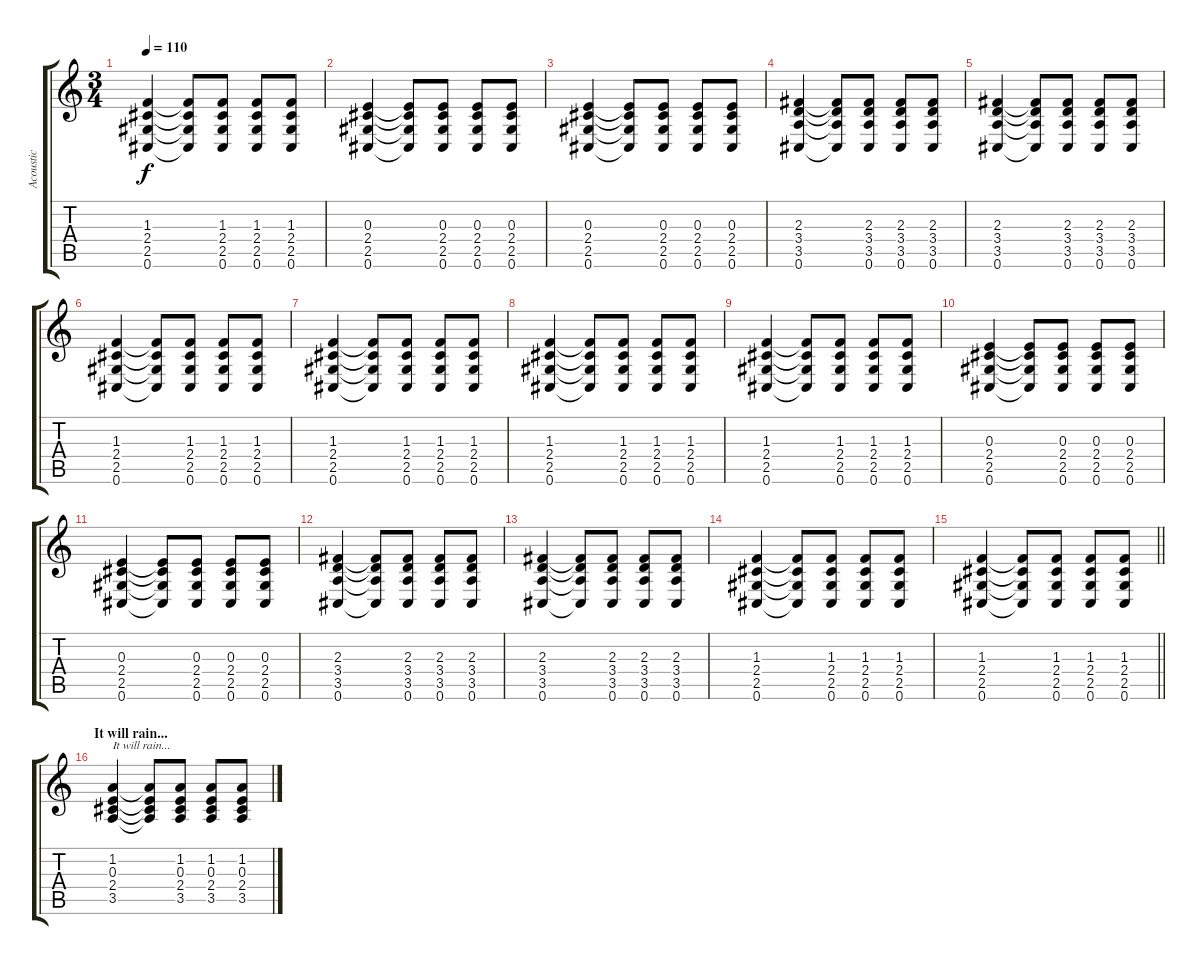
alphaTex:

\track ("Acoustic" "Acoustic") {instrument acousticguitarsteel}
\staff {score tabs}
\tuning (Db4 Ab3 E3 B2 Gb2 Db2) {hide}
\ts (3 4)
\tempo 110
\clef g2
\ks c
(1.3 2.4 2.5 0.6).4{dy f} (1.3{t} 2.4{t} 2.5{t} 0.6{t}).8 (1.3 2.4 2.5 0.6).8 (1.3 2.4 2.5 0.6).8 (1.3 2.4 2.5 0.6).8 |
(0.3 2.4 2.5 0.6).4 (0.3{t} 2.4{t} 2.5{t} 0.6{t}).8 (0.3 2.4 2.5 0.6).8 (0.3 2.4 2.5 0.6).8 (0.3 2.4 2.5 0.6).8 |
(0.3 2.4 2.5 0.6).4 (0.3{t} 2.4{t} 2.5{t} 0.6{t}).8 (0.3 2.4 2.5 0.6).8 (0.3 2.4 2.5 0.6).8 (0.3 2.4 2.5 0.6).8 |
(2.3 3.4 3.5 0.6).4 (2.3{t} 3.4{t} 3.5{t} 0.6{t}).8 (2.3 3.4 3.5 0.6).8 (2.3 3.4 3.5 0.6).8 (2.3 3.4 3.5 0.6).8 |
(2.3 3.4 3.5 0.6).4 (2.3{t} 3.4{t} 3.5{t} 0.6{t}).8 (2.3 3.4 3.5 0.6).8 (2.3 3.4 3.5 0.6).8 (2.3 3.4 3.5 0.6).8 |
(1.3 2.4 2.5 0.6).4 (1.3{t} 2.4{t} 2.5{t} 0.6{t}).8 (1.3 2.4 2.5 0.6).8 (1.3 2.4 2.5 0.6).8 (1.3 2.4 2.5 0.6).8 |
(1.3 2.4 2.5 0.6).4 (1.3{t} 2.4{t} 2.5{t} 0.6{t}).8 (1.3 2.4 2.5 0.6).8 (1.3 2.4 2.5 0.6).8 (1.3 2.4 2.5 0.6).8 |
(1.3 2.4 2.5 0.6).4 (1.3{t} 2.4{t} 2.5{t} 0.6{t}).8 (1.3 2.4 2.5 0.6).8 (1.3 2.4 2.5 0.6).8 (1.3 2.4 2.5 0.6).8 |
(1.3 2.4 2.5 0.6).4 (1.3{t} 2.4{t} 2.5{t} 0.6{t}).8 (1.3 2.4 2.5 0.6).8 (1.3 2.4 2.5 0.6).8 (1.3 2.4 2.5 0.6).8 |
(0.3 2.4 2.5 0.6).4 (0.3{t} 2.4{t} 2.5{t} 0.6{t}).8 (0.3 2.4 2.5 0.6).8 (0.3 2.4 2.5 0.6).8 (0.3 2.4 2.5 0.6).8 |
(0.3 2.4 2.5 0.6).4 (0.3{t} 2.4{t} 2.5{t} 0.6{t}).8 (0.3 2.4 2.5 0.6).8 (0.3 2.4 2.5 0.6).8 (0.3 2.4 2.5 0.6).8 |
(2.3 3.4 3.5 0.6).4 (2.3{t} 3.4{t} 3.5{t} 0.6{t}).8 (2.3 3.4 3.5 0.6).8 (2.3 3.4 3.5 0.6).8 (2.3 3.4 3.5 0.6).8 |
(2.3 3.4 3.5 0.6).4 (2.3{t} 3.4{t} 3.5{t} 0.6{t}).8 (2.3 3.4 3.5 0.6).8 (2.3 3.4 3.5 0.6).8 (2.3 3.4 3.5 0.6).8 |
(1.3 2.4 2.5 0.6).4 (1.3{t} 2.4{t} 2.5{t} 0.6{t}).8 (1.3 2.4 2.5 0.6).8 (1.3 2.4 2.5 0.6).8 (1.3 2.4 2.5 0.6).8 |
\barLineRight lightlight
(1.3 2.4 2.5 0.6).4 (1.3{t} 2.4{t} 2.5{t} 0.6{t}).8 (1.3 2.4 2.5 0.6).8 (1.3 2.4 2.5 0.6).8 (1.3 2.4 2.5 0.6).8 |
\section ("" "It will rain...")
(1.2 0.3 2.4 3.5).4{txt "It will rain..."} (1.2{t} 0.3{t} 2.4{t} 3.5{t}).8 (1.2 0.3 2.4 3.5).8 (1.2 0.3 2.4 3.5).8 (1.2 0.3 2.4 3.5).8
